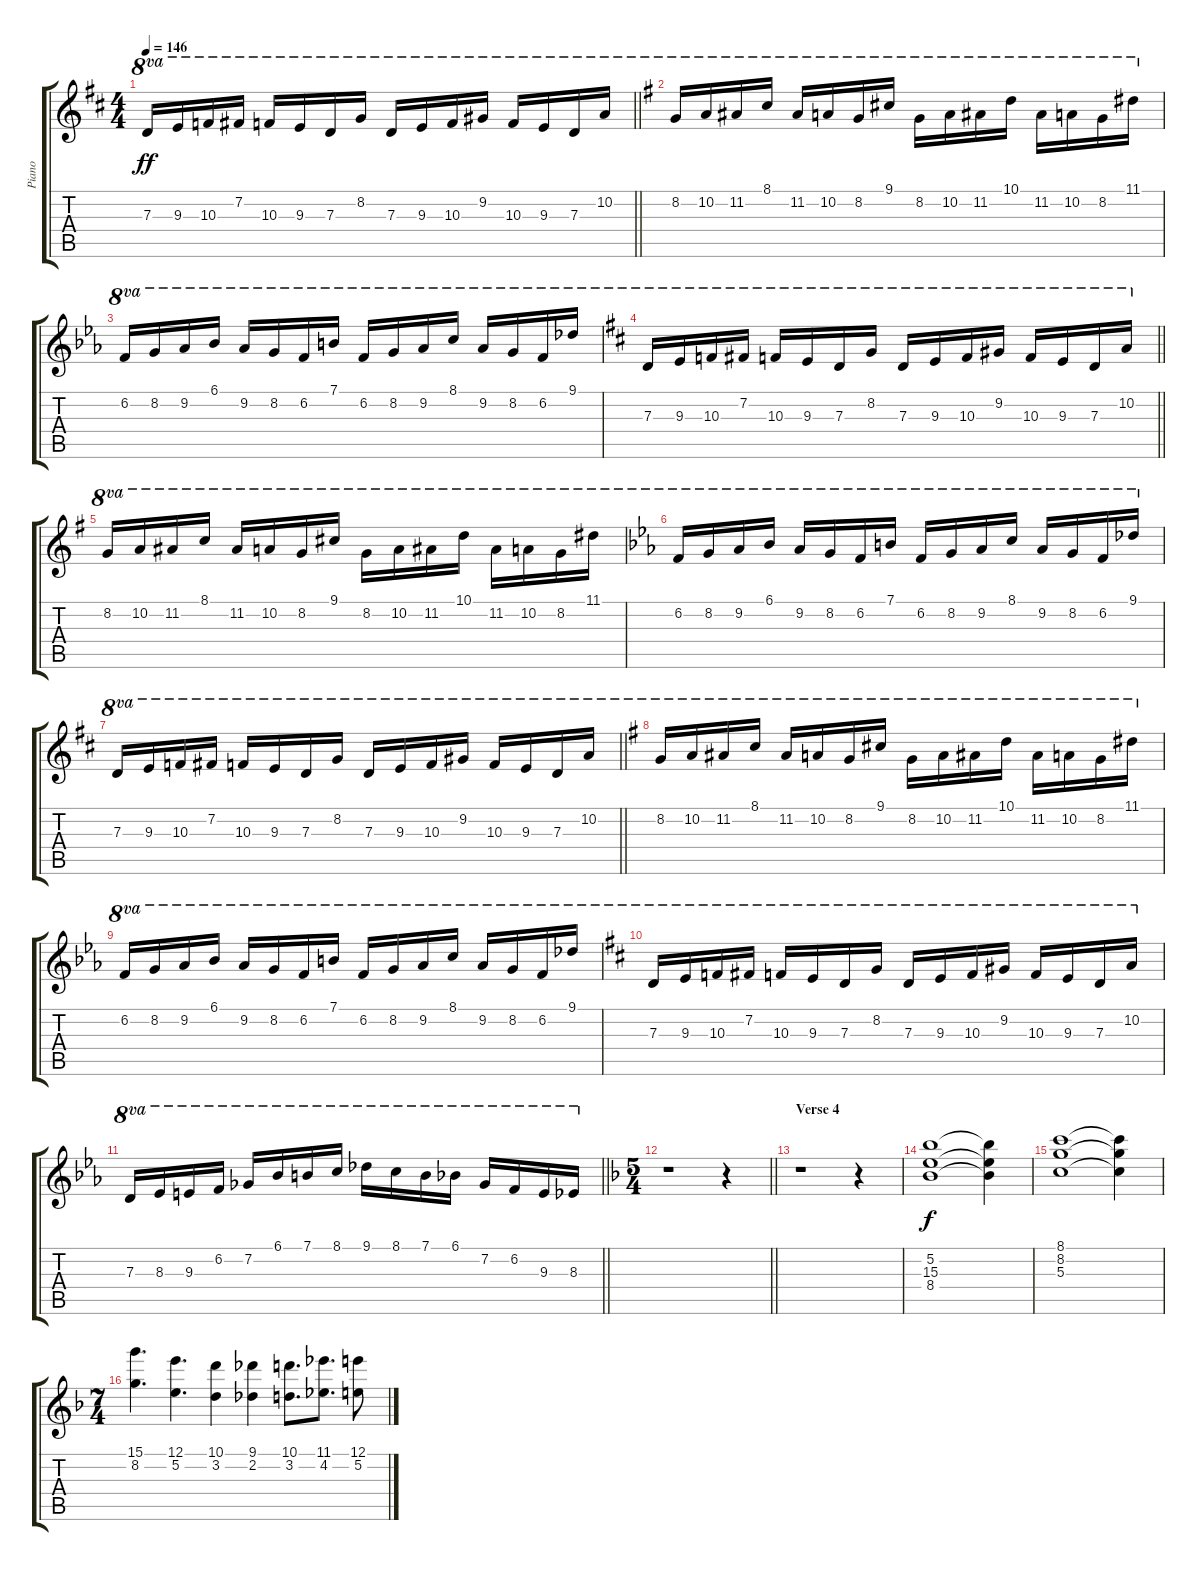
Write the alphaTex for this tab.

\track ("Piano" "Piano") {instrument acousticgrandpiano}
\staff {score tabs}
\tuning (E5 B4 G4 D4 A3 E3) {hide}
\ts (4 4)
\tempo 146
\clef g2
\barLineRight lightlight
\ks d
7.3.16{ot 8va dy ff} 9.3.16{ot 8va} 10.3.16{ot 8va} 7.2.16{ot 8va} 10.3.16{ot 8va} 9.3.16{ot 8va} 7.3.16{ot 8va} 8.2.16{ot 8va} 7.3.16{ot 8va} 9.3.16{ot 8va} 10.3.16{ot 8va} 9.2.16{ot 8va} 10.3.16{ot 8va} 9.3.16{ot 8va} 7.3.16{ot 8va} 10.2.16{ot 8va} |
\ks g
8.2.16{ot 8va} 10.2.16{ot 8va} 11.2.16{ot 8va} 8.1.16{ot 8va} 11.2.16{ot 8va} 10.2.16{ot 8va} 8.2.16{ot 8va} 9.1.16{ot 8va} 8.2.16{ot 8va} 10.2.16{ot 8va} 11.2.16{ot 8va} 10.1.16{ot 8va} 11.2.16{ot 8va} 10.2.16{ot 8va} 8.2.16{ot 8va} 11.1.16{ot 8va} |
\ks eb
6.2.16{ot 8va} 8.2.16{ot 8va} 9.2.16{ot 8va} 6.1.16{ot 8va} 9.2.16{ot 8va} 8.2.16{ot 8va} 6.2.16{ot 8va} 7.1.16{ot 8va} 6.2.16{ot 8va} 8.2.16{ot 8va} 9.2.16{ot 8va} 8.1.16{ot 8va} 9.2.16{ot 8va} 8.2.16{ot 8va} 6.2.16{ot 8va} 9.1.16{ot 8va} |
\barLineRight lightlight
\ks d
7.3.16{ot 8va} 9.3.16{ot 8va} 10.3.16{ot 8va} 7.2.16{ot 8va} 10.3.16{ot 8va} 9.3.16{ot 8va} 7.3.16{ot 8va} 8.2.16{ot 8va} 7.3.16{ot 8va} 9.3.16{ot 8va} 10.3.16{ot 8va} 9.2.16{ot 8va} 10.3.16{ot 8va} 9.3.16{ot 8va} 7.3.16{ot 8va} 10.2.16{ot 8va} |
\ks g
8.2.16{ot 8va} 10.2.16{ot 8va} 11.2.16{ot 8va} 8.1.16{ot 8va} 11.2.16{ot 8va} 10.2.16{ot 8va} 8.2.16{ot 8va} 9.1.16{ot 8va} 8.2.16{ot 8va} 10.2.16{ot 8va} 11.2.16{ot 8va} 10.1.16{ot 8va} 11.2.16{ot 8va} 10.2.16{ot 8va} 8.2.16{ot 8va} 11.1.16{ot 8va} |
\ks eb
6.2.16{ot 8va} 8.2.16{ot 8va} 9.2.16{ot 8va} 6.1.16{ot 8va} 9.2.16{ot 8va} 8.2.16{ot 8va} 6.2.16{ot 8va} 7.1.16{ot 8va} 6.2.16{ot 8va} 8.2.16{ot 8va} 9.2.16{ot 8va} 8.1.16{ot 8va} 9.2.16{ot 8va} 8.2.16{ot 8va} 6.2.16{ot 8va} 9.1.16{ot 8va} |
\barLineRight lightlight
\ks d
7.3.16{ot 8va} 9.3.16{ot 8va} 10.3.16{ot 8va} 7.2.16{ot 8va} 10.3.16{ot 8va} 9.3.16{ot 8va} 7.3.16{ot 8va} 8.2.16{ot 8va} 7.3.16{ot 8va} 9.3.16{ot 8va} 10.3.16{ot 8va} 9.2.16{ot 8va} 10.3.16{ot 8va} 9.3.16{ot 8va} 7.3.16{ot 8va} 10.2.16{ot 8va} |
\ks g
8.2.16{ot 8va} 10.2.16{ot 8va} 11.2.16{ot 8va} 8.1.16{ot 8va} 11.2.16{ot 8va} 10.2.16{ot 8va} 8.2.16{ot 8va} 9.1.16{ot 8va} 8.2.16{ot 8va} 10.2.16{ot 8va} 11.2.16{ot 8va} 10.1.16{ot 8va} 11.2.16{ot 8va} 10.2.16{ot 8va} 8.2.16{ot 8va} 11.1.16{ot 8va} |
\ks eb
6.2.16{ot 8va} 8.2.16{ot 8va} 9.2.16{ot 8va} 6.1.16{ot 8va} 9.2.16{ot 8va} 8.2.16{ot 8va} 6.2.16{ot 8va} 7.1.16{ot 8va} 6.2.16{ot 8va} 8.2.16{ot 8va} 9.2.16{ot 8va} 8.1.16{ot 8va} 9.2.16{ot 8va} 8.2.16{ot 8va} 6.2.16{ot 8va} 9.1.16{ot 8va} |
\ks d
7.3.16{ot 8va} 9.3.16{ot 8va} 10.3.16{ot 8va} 7.2.16{ot 8va} 10.3.16{ot 8va} 9.3.16{ot 8va} 7.3.16{ot 8va} 8.2.16{ot 8va} 7.3.16{ot 8va} 9.3.16{ot 8va} 10.3.16{ot 8va} 9.2.16{ot 8va} 10.3.16{ot 8va} 9.3.16{ot 8va} 7.3.16{ot 8va} 10.2.16{ot 8va} |
\barLineRight lightlight
\ks eb
7.3.16{ot 8va} 8.3.16{ot 8va} 9.3.16{ot 8va} 6.2.16{ot 8va} 7.2.16{ot 8va} 6.1.16{ot 8va} 7.1.16{ot 8va} 8.1.16{ot 8va} 9.1.16{ot 8va} 8.1.16{ot 8va} 7.1.16{ot 8va} 6.1.16{ot 8va} 7.2.16{ot 8va} 6.2.16{ot 8va} 9.3.16{ot 8va} 8.3.16{ot 8va} |
\ts (5 4)
\barLineRight lightlight
\ks f
r.1 r.4 |
\section ("" "Verse 4")
r.1{volume 7 instrument stringensemble2} r.4 |
(5.2 15.3 8.4).1{dy f} (5.2{t} 15.3{t} 8.4{t}).4 |
(8.1 8.2 5.3).1 (8.1{t} 8.2{t} 5.3{t}).4 |
\ts (7 4)
(15.1 8.2).4{d} (12.1 5.2).4{d} (10.1 3.2).4 (9.1 2.2).4 (10.1 3.2).8{d} (11.1 4.2).8{d} (12.1 5.2).8
